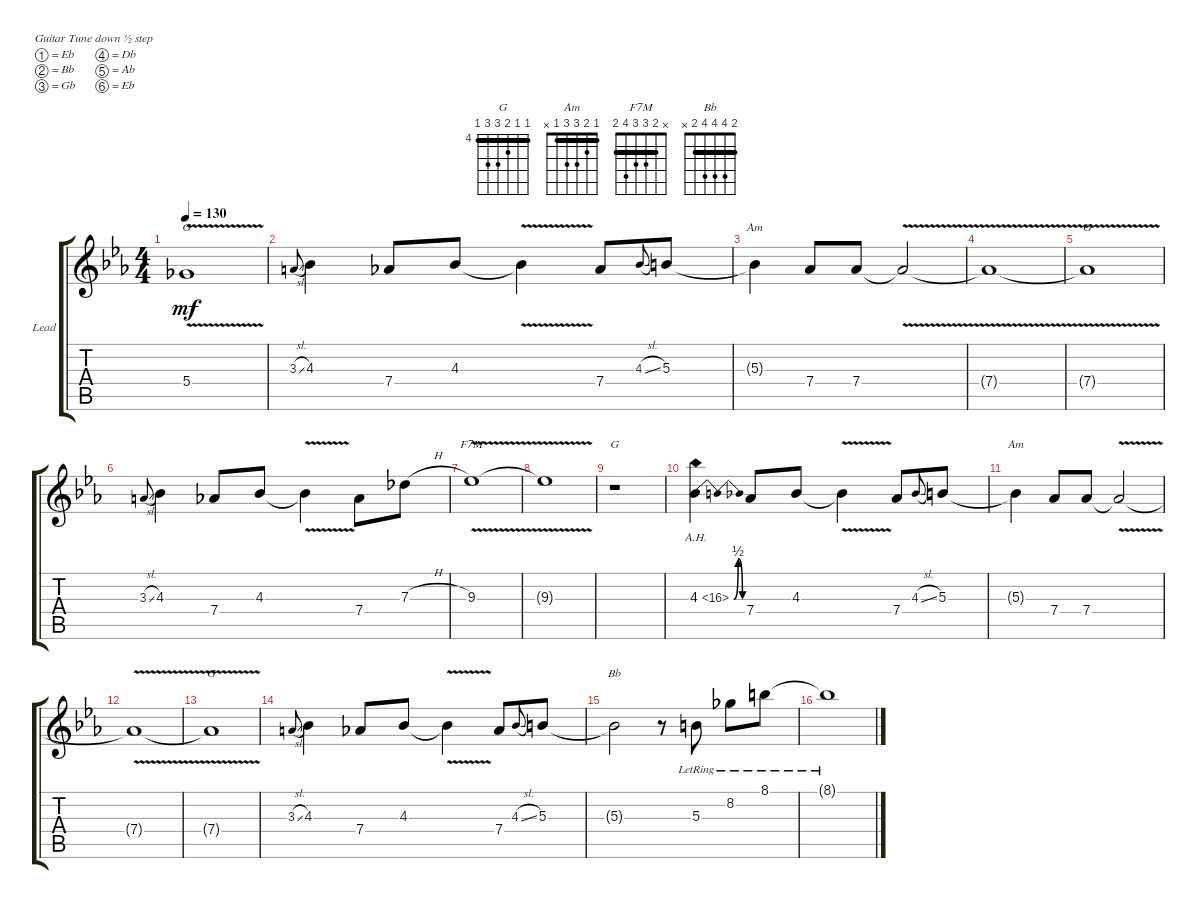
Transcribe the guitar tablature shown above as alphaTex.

\defaultSystemsLayout 4
\bracketExtendMode groupsimilarinstruments
\firstSystemTrackNameOrientation horizontal
\otherSystemsTrackNameOrientation horizontal
\track ("Lead" "Lead") {multiBarRest instrument overdrivenguitar}
\staff {score tabs}
\tuning (Eb4 Bb3 Gb3 Db3 Ab2 Eb2)
\chord ("G" 4 4 5 6 6 4) {firstfret 4 barre (4 4)}
\chord ("Am" 1 2 3 3 1 x) {barre 1}
\chord ("F7M" x 2 3 3 4 2) {barre 2}
\chord ("Bb" 2 4 4 4 2 x) {barre 2}
\ts (4 4)
\tempo 130
\clef g2
\ks cminor
5.4{v t}.1{ch "G" dy mf} |
3.3{sl}.8{gr onbeat} 4.3.4 7.4.8 4.3.8 4.3{v t}.4 7.4.8{beam merge} 4.3{sl}.8{gr onbeat beam merge} 5.3.8 |
5.3{t}.4{ch "Am"} 7.4.8 7.4.8 7.4{v t}.2 |
7.4{v t}.1 |
7.4{v t}.1{ch "G"} |
3.3{sl}.8{gr onbeat} 4.3.4 7.4.8 4.3.8 4.3{v t}.4 7.4.8 7.3{h}.8 |
9.3{v}.1{ch "F7M"} |
9.3{v t}.1 |
r.1{ch "G"} |
4.3{be (bendrelease 0 0 7.8 2 8.4 2 18.599999999999998 0) ah 12}.4 7.4.8 4.3.8 4.3{v t}.4 7.4.8 4.3{sl}.8{gr onbeat} 5.3.8 |
5.3{t}.4{ch "Am"} 7.4.8 7.4.8 7.4{v t}.2 |
7.4{v t}.1 |
7.4{v t}.1{ch "G"} |
3.3{sl}.8{gr onbeat} 4.3.4 7.4.8 4.3.8 4.3{v t}.4 7.4.8 4.3{sl}.8{gr onbeat} 5.3.8 |
5.3{t}.2{ch "Bb"} r.8 5.3{lr}.8 8.2{lr}.8 8.1{lr}.8 |
8.1{lr t}.1
